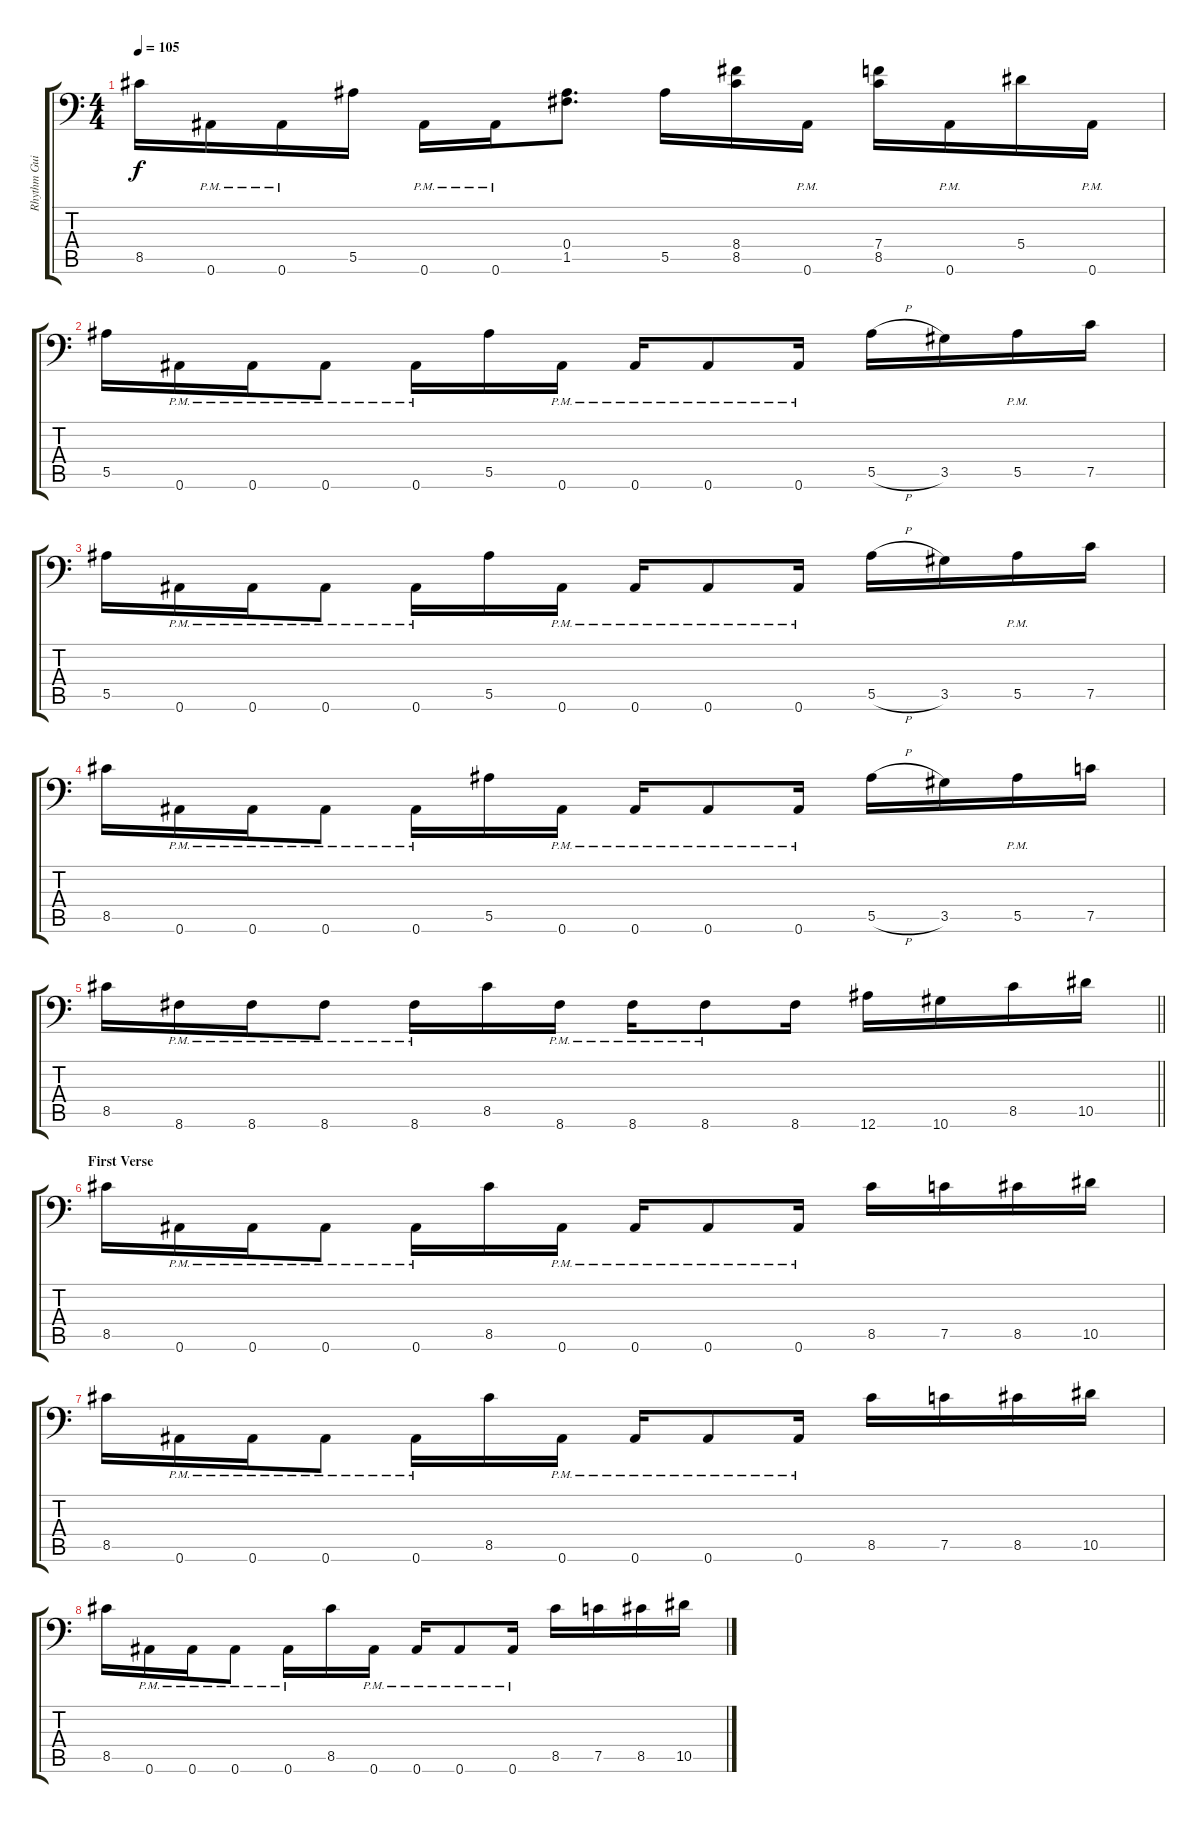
\track ("Rhythm Guitar 2" "Rhythm Gui") {instrument distortionguitar}
\staff {score tabs}
\tuning (C4 G3 Eb3 Bb2 F2 Bb1) {hide}
\ts (4 4)
\tempo 105
\clef f4
\ks c
8.5.16{dy f} 0.6{pm}.16 0.6{pm}.16 5.5.16 0.6{pm}.16 0.6{pm}.16 (0.4 1.5).8{d} 5.5.16 (8.4 8.5).16 0.6{pm}.16 (7.4 8.5).16 0.6{pm}.16 5.4.16 0.6{pm}.16 |
5.5.16 0.6{pm}.16 0.6{pm}.16 0.6{pm}.8 0.6{pm}.16 5.5.16 0.6{pm}.16 0.6{pm}.16 0.6{pm}.8 0.6{pm}.16 5.5{h}.16 3.5.16 5.5{pm}.16 7.5.16 |
5.5.16 0.6{pm}.16 0.6{pm}.16 0.6{pm}.8 0.6{pm}.16 5.5.16 0.6{pm}.16 0.6{pm}.16 0.6{pm}.8 0.6{pm}.16 5.5{h}.16 3.5.16 5.5{pm}.16 7.5.16 |
8.5.16 0.6{pm}.16 0.6{pm}.16 0.6{pm}.8 0.6{pm}.16 5.5.16 0.6{pm}.16 0.6{pm}.16 0.6{pm}.8 0.6{pm}.16 5.5{h}.16 3.5.16 5.5{pm}.16 7.5.16 |
\barLineRight lightlight
8.5.16 8.6{pm}.16 8.6{pm}.16 8.6{pm}.8 8.6{pm}.16 8.5.16 8.6{pm}.16 8.6{pm}.16 8.6{pm}.8 8.6.16 12.6.16 10.6.16 8.5.16 10.5.16 |
\section ("" "First Verse")
8.5.16 0.6{pm}.16 0.6{pm}.16 0.6{pm}.8 0.6{pm}.16 8.5.16 0.6{pm}.16 0.6{pm}.16 0.6{pm}.8 0.6{pm}.16 8.5.16 7.5.16 8.5.16 10.5.16 |
8.5.16 0.6{pm}.16 0.6{pm}.16 0.6{pm}.8 0.6{pm}.16 8.5.16 0.6{pm}.16 0.6{pm}.16 0.6{pm}.8 0.6{pm}.16 8.5.16 7.5.16 8.5.16 10.5.16 |
8.5.16 0.6{pm}.16 0.6{pm}.16 0.6{pm}.8 0.6{pm}.16 8.5.16 0.6{pm}.16 0.6{pm}.16 0.6{pm}.8 0.6{pm}.16 8.5.16 7.5.16 8.5.16 10.5.16
